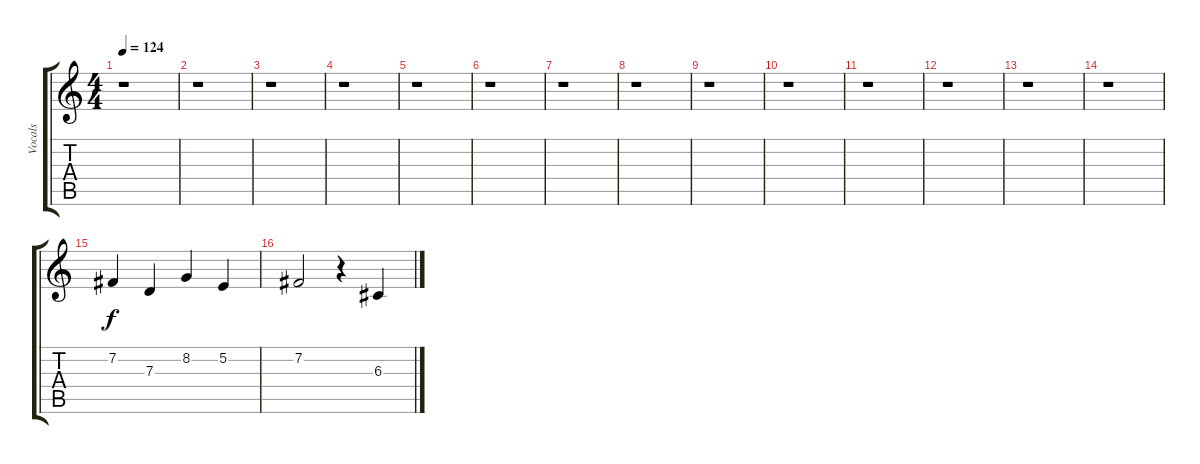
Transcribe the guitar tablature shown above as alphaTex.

\track ("Vocals" "Vocals") {instrument lead2sawtooth}
\staff {score tabs}
\tuning (E4 B3 G3 D3 A2 E2) {hide}
\ts (4 4)
\tempo 124
\clef g2
\ks c
r.1{dy f} |
r.1 |
\section ("" "")
r.1 |
r.1 |
r.1 |
r.1 |
r.1 |
r.1 |
r.1 |
r.1 |
r.1 |
r.1 |
r.1 |
r.1 |
\section ("" "")
7.2.4 7.3.4 8.2.4 5.2.4 |
7.2.2 r.4 6.3.4
